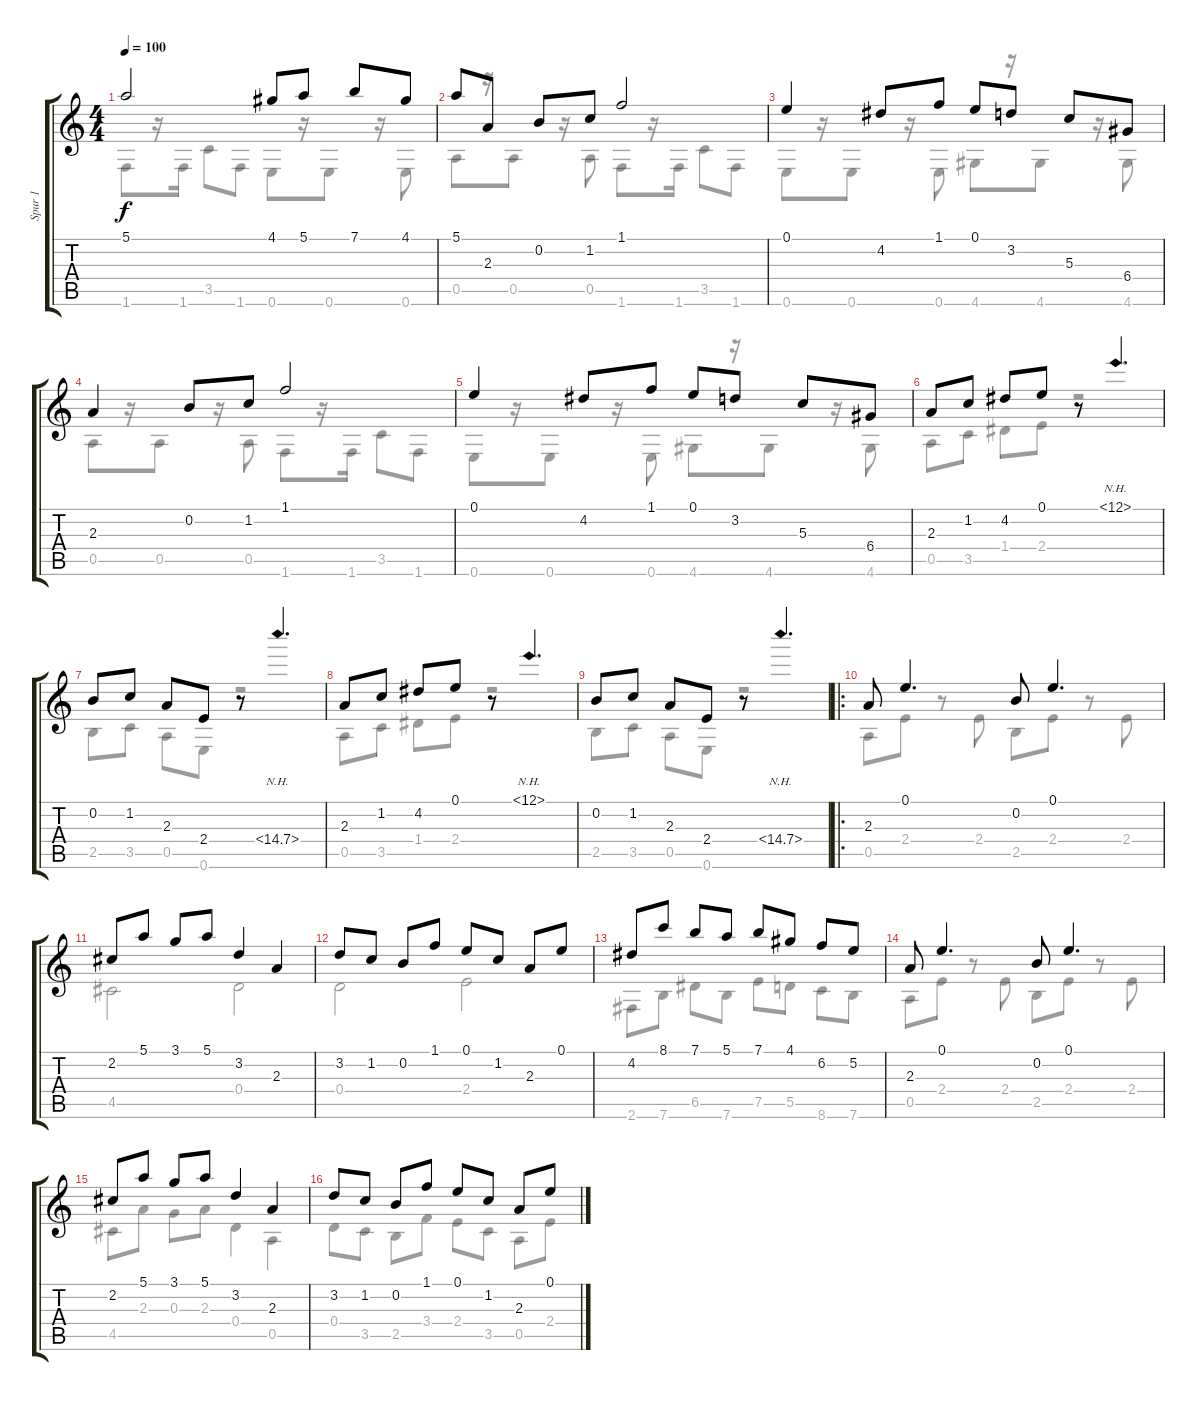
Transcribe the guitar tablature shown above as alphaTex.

\track ("Spur 1" "Spur 1") {instrument acousticguitarnylon}
\staff {score tabs}
\tuning (E4 B3 G3 D3 A2 E2) {hide}
\voice
\ts (4 4)
\tempo 100
\clef g2
\ks c
5.1.2{dy f} 4.1.8 5.1.8 7.1.8 4.1.8 |
5.1.8 2.3.8 0.2.8 1.2.8 1.1.2 |
0.1.4 4.2.8 1.1.8 0.1.8 3.2.8 5.3.8 6.4.8 |
2.3.4 0.2.8 1.2.8 1.1.2 |
0.1.4 4.2.8 1.1.8 0.1.8 3.2.8 5.3.8 6.4.8 |
2.3.8 1.2.8 4.2.8 0.1.8 r.8 12.1{nh}.4{d} |
0.2.8 1.2.8 2.3.8 2.4.8 r.8 14.4{nh}.4{d} |
2.3.8 1.2.8 4.2.8 0.1.8 r.8 12.1{nh}.4{d} |
0.2.8 1.2.8 2.3.8 2.4.8 r.8 14.4{nh}.4{d} |
\ro
2.3.8 0.1.4{d} 0.2.8 0.1.4{d} |
2.2.8 5.1.8 3.1.8 5.1.8 3.2.4 2.3.4 |
3.2.8 1.2.8 0.2.8 1.1.8 0.1.8 1.2.8 2.3.8 0.1.8 |
4.2.8 8.1.8 7.1.8 5.1.8 7.1.8 4.1.8 6.2.8 5.2.8 |
2.3.8 0.1.4{d} 0.2.8 0.1.4{d} |
2.2.8 5.1.8 3.1.8 5.1.8 3.2.4 2.3.4 |
3.2.8 1.2.8 0.2.8 1.1.8 0.1.8 1.2.8 2.3.8 0.1.8
\voice
\clef g2
\ottava regular
\simile none
\ks c
1.6.8{dy f} r.16 1.6.16 3.5.8 1.6.8 0.6.8 r.16 0.6.8 r.16 0.6.8 |
0.5.8 r.16 0.5.8 r.16 0.5.8 1.6.8 r.16 1.6.16 3.5.8 1.6.8 |
0.6.8 r.16 0.6.8 r.16 0.6.8 4.6.8 r.16 4.6.8 r.16 4.6.8 |
0.5.8 r.16 0.5.8 r.16 0.5.8 1.6.8 r.16 1.6.16 3.5.8 1.6.8 |
0.6.8 r.16 0.6.8 r.16 0.6.8 4.6.8 r.16 4.6.8 r.16 4.6.8 |
0.5.8 3.5.8 1.4.8 2.4.8 r.2 |
2.5.8 3.5.8 0.5.8 0.6.8 r.2 |
0.5.8 3.5.8 1.4.8 2.4.8 r.2 |
2.5.8 3.5.8 0.5.8 0.6.8 r.2 |
0.5.8 2.4.8 r.8 2.4.8 2.5.8 2.4.8 r.8 2.4.8 |
4.5.2 0.4.2 |
0.4.2 2.4.2 |
2.6.8 7.6.8 6.5.8 7.6.8 7.5.8 5.5.8 8.6.8 7.6.8 |
0.5.8 2.4.8 r.8 2.4.8 2.5.8 2.4.8 r.8 2.4.8 |
4.5.8 2.3.8 0.3.8 2.3.8 0.4.4 0.5.4 |
0.4.8 3.5.8 2.5.8 3.4.8 2.4.8 3.5.8 0.5.8 2.4.8
